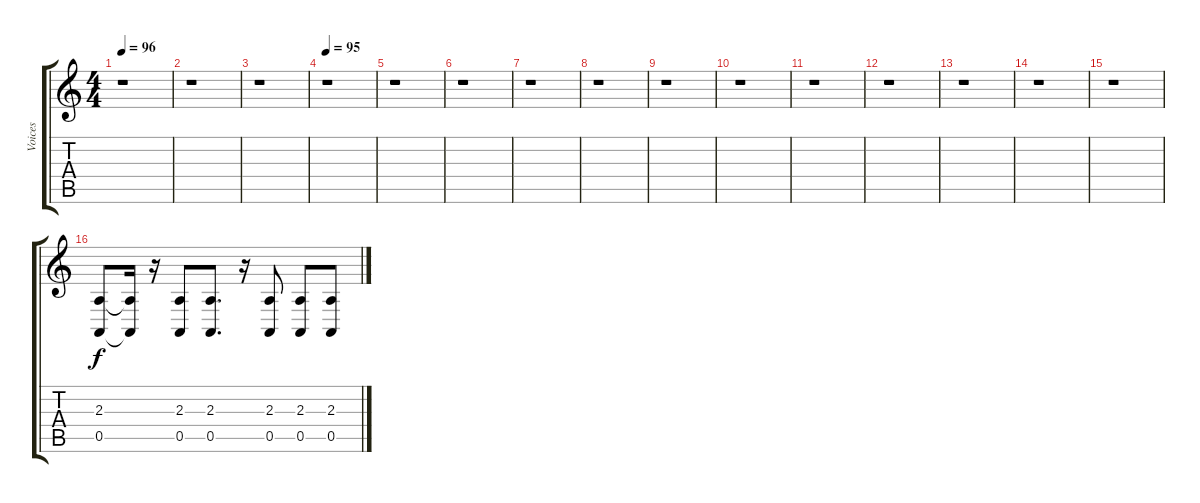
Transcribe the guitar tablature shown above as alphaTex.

\track ("Voices" "Voices") {instrument choiraahs}
\staff {score tabs}
\tuning (E4 B3 G3 D3 A2 E2) {hide}
\ts (4 4)
\tempo 96
\clef g2
\ks c
r.1{dy f} |
r.1 |
r.1 |
\tempo 95
r.1 |
r.1 |
r.1 |
r.1 |
r.1 |
r.1 |
r.1 |
r.1 |
r.1 |
r.1 |
r.1 |
r.1 |
(2.3 0.5).8 (2.3{t} 0.5{t}).16 r.16 (2.3 0.5).8 (2.3 0.5).8{d} r.16 (2.3 0.5).8 (2.3 0.5).8 (2.3 0.5).8
